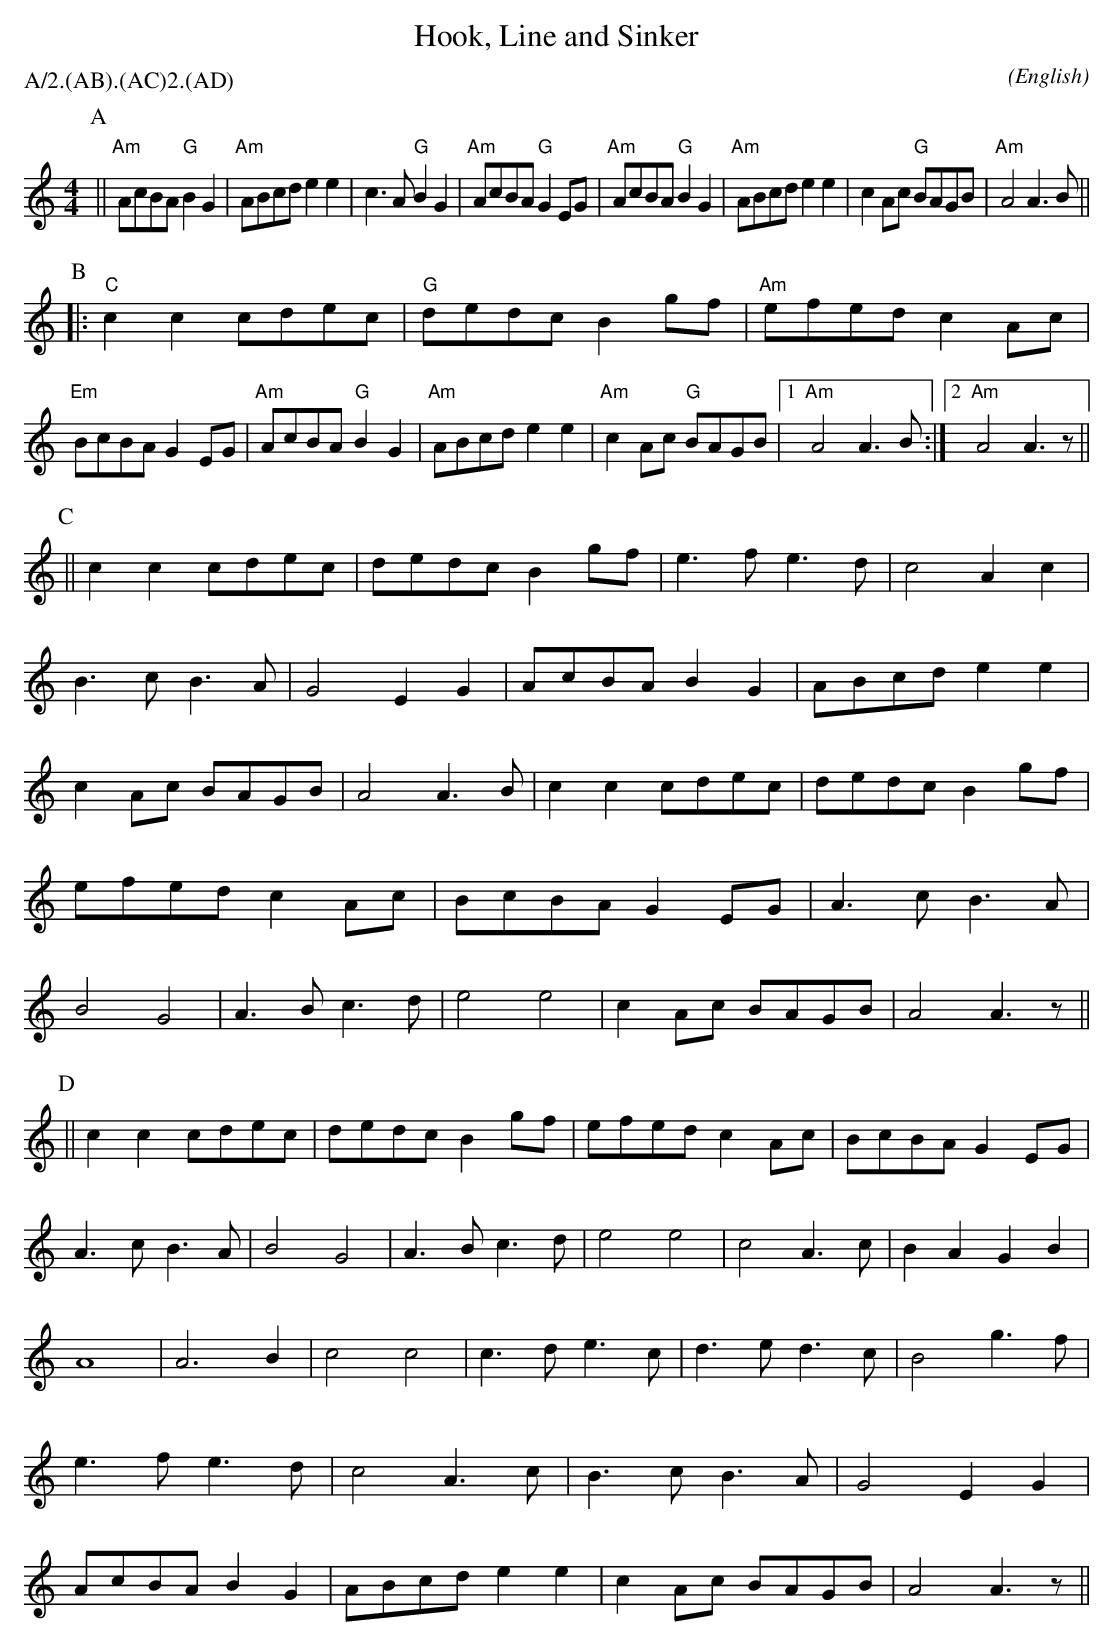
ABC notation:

X:1
T:Hook, Line and Sinker
T:
M:4/4
C:
O:English
P:A/2.(AB).(AC)2.(AD)
K:Am
L:1/8
P:A
|| "Am"AcBA "G"B2 G2 | "Am"ABcd e2 e2 | c3 A "G"B2 G2 | "Am"AcBA "G"G2 EG |\
  "Am"AcBA "G"B2 G2 | "Am"ABcd e2 e2 | c2 Ac "G"BAGB | "Am"A4 A3 B ||
P:B
|: "C"c2 c2 cdec | "G"dedc B2 gf | "Am"efed c2 Ac | "Em"BcBA G2 EG |\
   "Am"AcBA "G"B2 G2 | "Am"ABcd e2 e2 | "Am"c2 Ac "G"BAGB |1 "Am"A4 A3 B :|2 "Am"A4 A3 z ||
P:C
|| c2 c2 cdec | dedc B2 gf |\
L:1/4
e>fe>d | c2 Ac | B>cB>A | G2 EG |\
L:1/8
  AcBA B2 G2 | ABcd e2 e2 | c2 Ac BAGB | A4 A3 B |\
  c2 c2 cdec | dedc B2 gf | efed c2 Ac | BcBA G2 EG |\
L:1/4
A>cB>A | B2 G2 | A>Bc>d | e2 e2 |\
L:1/8
  c2 Ac BAGB | A4 A3 z ||
P:D
|| c2 c2 cdec | dedc B2 gf | efed c2 Ac | BcBA G2 EG |\
L:1/4
  A>cB>A | B2 G2 | A>Bc>d | e2 e2 | c2 A>c | BAGB | A4 | A3 B |\
  c2 c2 | c>de>c | d>ed>c | B2 g>f | e>fe>d | c2 A>c | B>cB>A | G2 EG |\
L:1/8
AcBA B2 G2 | ABcd e2 e2 | c2 Ac BAGB | A4 A3 z ||
